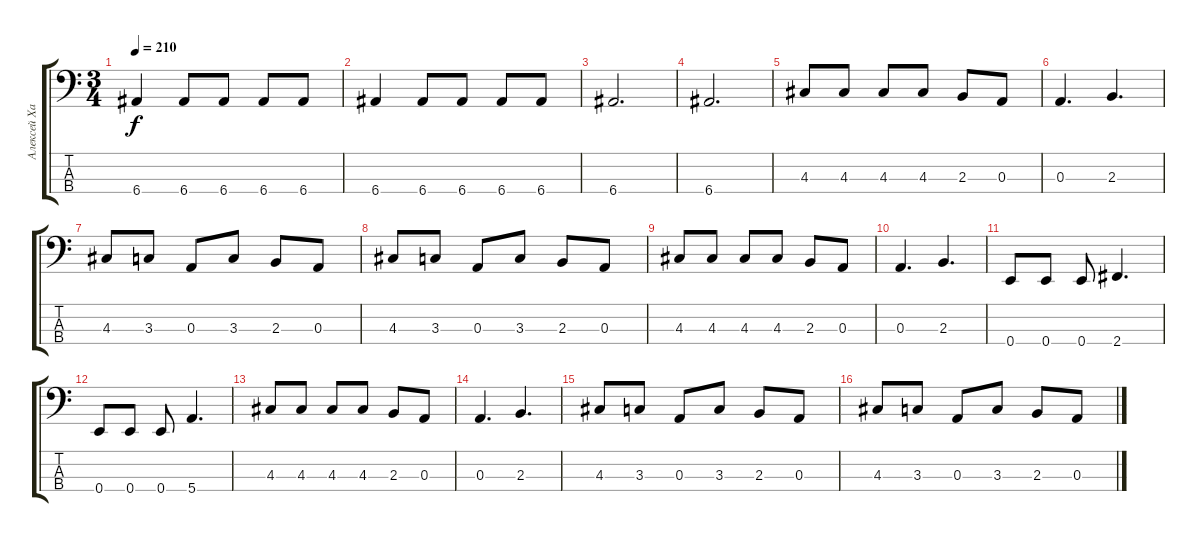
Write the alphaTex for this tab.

\track ("Алексей Харьков" "Алексей Ха") {instrument electricbasspick}
\staff {score tabs}
\tuning (G2 D2 A1 E1) {hide}
\ts (3 4)
\tempo 210
\clef f4
\ks c
6.4.4{dy f} 6.4.8 6.4.8 6.4.8 6.4.8 |
6.4.4 6.4.8 6.4.8 6.4.8 6.4.8 |
6.4.2{d} |
6.4.2{d} |
4.3.8 4.3.8 4.3.8 4.3.8 2.3.8 0.3.8 |
0.3.4{d} 2.3.4{d} |
4.3.8 3.3.8 0.3.8 3.3.8 2.3.8 0.3.8 |
4.3.8 3.3.8 0.3.8 3.3.8 2.3.8 0.3.8 |
4.3.8 4.3.8 4.3.8 4.3.8 2.3.8 0.3.8 |
0.3.4{d} 2.3.4{d} |
0.4.8 0.4.8 0.4.8 2.4.4{d} |
0.4.8 0.4.8 0.4.8 5.4.4{d} |
4.3.8 4.3.8 4.3.8 4.3.8 2.3.8 0.3.8 |
0.3.4{d} 2.3.4{d} |
4.3.8 3.3.8 0.3.8 3.3.8 2.3.8 0.3.8 |
4.3.8 3.3.8 0.3.8 3.3.8 2.3.8 0.3.8
